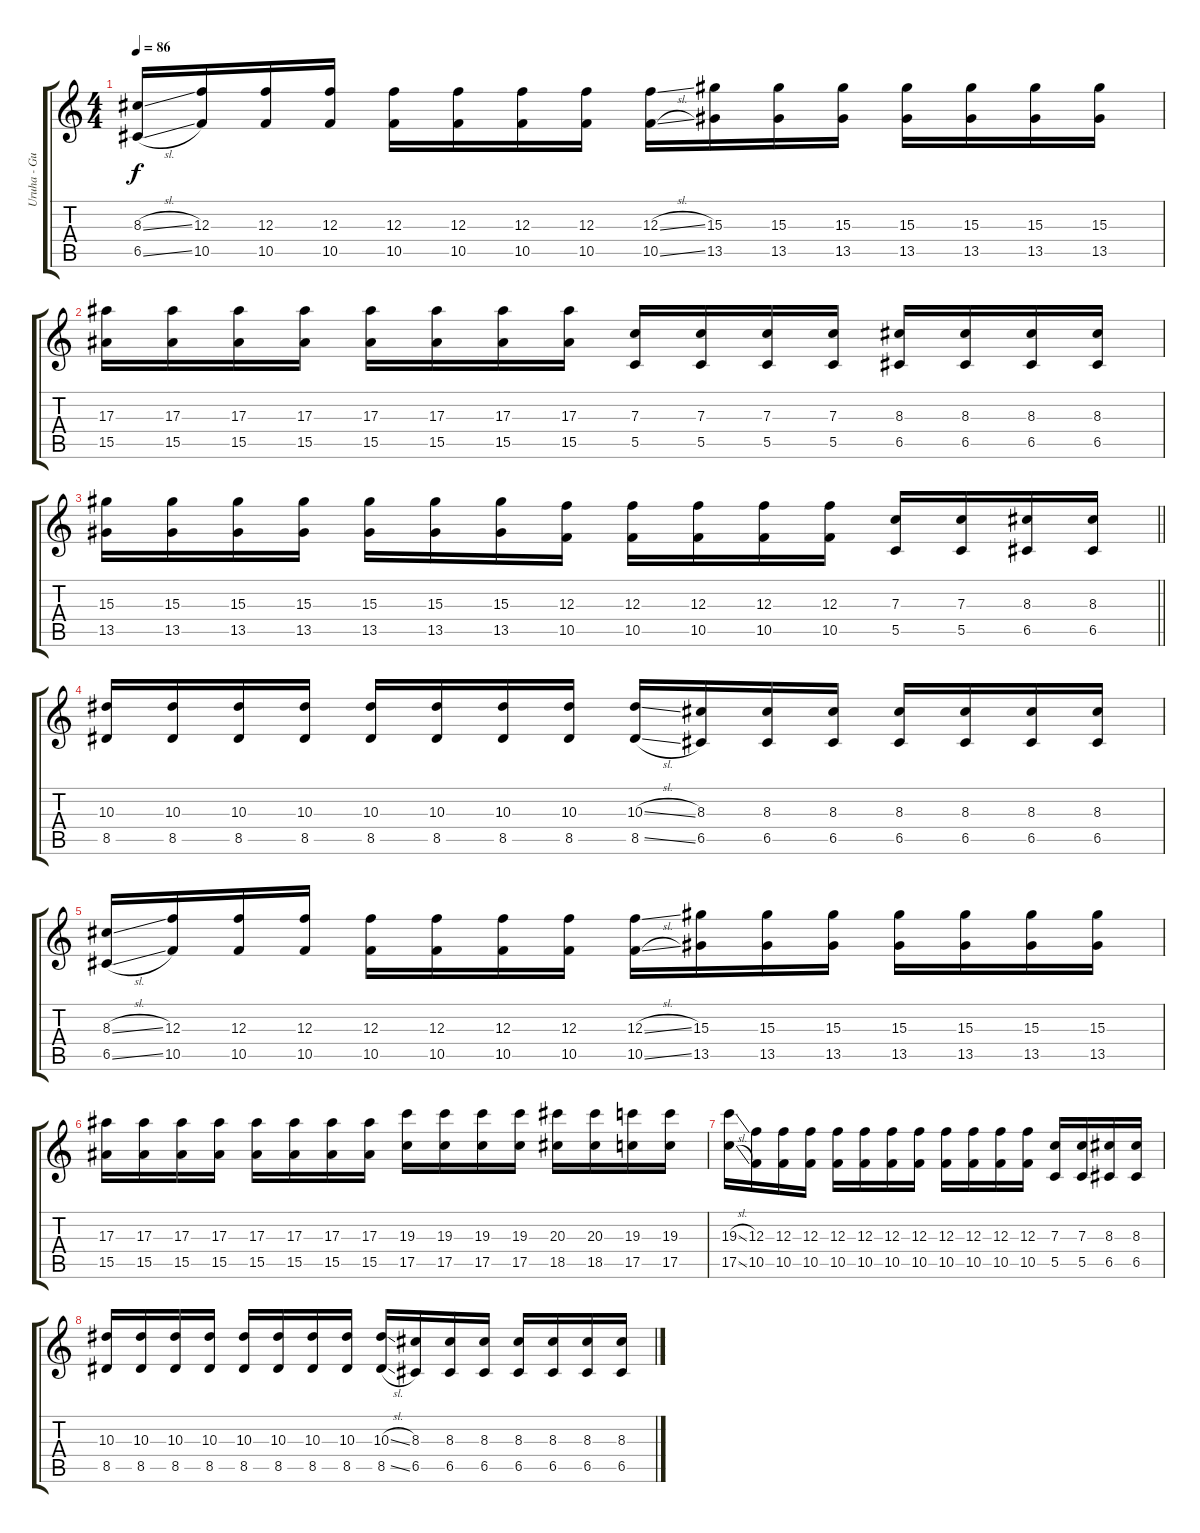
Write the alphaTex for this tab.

\track ("Uruha - Guitar 1" "Uruha - Gu") {instrument overdrivenguitar}
\staff {score tabs}
\tuning (D4 A3 F3 C3 G2 D2) {hide}
\ts (4 4)
\tempo 86
\clef g2
\ks c
(8.3{sl} 6.5{sl}).16{dy f} (12.3 10.5).16 (12.3 10.5).16 (12.3 10.5).16 (12.3 10.5).16 (12.3 10.5).16 (12.3 10.5).16 (12.3 10.5).16 (12.3{sl} 10.5{sl}).16 (15.3 13.5).16 (15.3 13.5).16 (15.3 13.5).16 (15.3 13.5).16 (15.3 13.5).16 (15.3 13.5).16 (15.3 13.5).16 |
(17.3 15.5).16 (17.3 15.5).16 (17.3 15.5).16 (17.3 15.5).16 (17.3 15.5).16 (17.3 15.5).16 (17.3 15.5).16 (17.3 15.5).16 (7.3 5.5).16 (7.3 5.5).16 (7.3 5.5).16 (7.3 5.5).16 (8.3 6.5).16 (8.3 6.5).16 (8.3 6.5).16 (8.3 6.5).16 |
\barLineRight lightlight
(15.3 13.5).16 (15.3 13.5).16 (15.3 13.5).16 (15.3 13.5).16 (15.3 13.5).16 (15.3 13.5).16 (15.3 13.5).16 (12.3 10.5).16 (12.3 10.5).16 (12.3 10.5).16 (12.3 10.5).16 (12.3 10.5).16 (7.3 5.5).16 (7.3 5.5).16 (8.3 6.5).16 (8.3 6.5).16 |
\section ("" "")
(10.3 8.5).16 (10.3 8.5).16 (10.3 8.5).16 (10.3 8.5).16 (10.3 8.5).16 (10.3 8.5).16 (10.3 8.5).16 (10.3 8.5).16 (10.3{sl} 8.5{sl}).16 (8.3 6.5).16 (8.3 6.5).16 (8.3 6.5).16 (8.3 6.5).16 (8.3 6.5).16 (8.3 6.5).16 (8.3 6.5).16 |
(8.3{sl} 6.5{sl}).16 (12.3 10.5).16 (12.3 10.5).16 (12.3 10.5).16 (12.3 10.5).16 (12.3 10.5).16 (12.3 10.5).16 (12.3 10.5).16 (12.3{sl} 10.5{sl}).16 (15.3 13.5).16 (15.3 13.5).16 (15.3 13.5).16 (15.3 13.5).16 (15.3 13.5).16 (15.3 13.5).16 (15.3 13.5).16 |
(17.3 15.5).16 (17.3 15.5).16 (17.3 15.5).16 (17.3 15.5).16 (17.3 15.5).16 (17.3 15.5).16 (17.3 15.5).16 (17.3 15.5).16 (19.3 17.5).16 (19.3 17.5).16 (19.3 17.5).16 (19.3 17.5).16 (20.3 18.5).16 (20.3 18.5).16 (19.3 17.5).16 (19.3 17.5).16 |
(19.3{sl} 17.5{sl}).16 (12.3 10.5).16 (12.3 10.5).16 (12.3 10.5).16 (12.3 10.5).16 (12.3 10.5).16 (12.3 10.5).16 (12.3 10.5).16 (12.3 10.5).16 (12.3 10.5).16 (12.3 10.5).16 (12.3 10.5).16 (7.3 5.5).16 (7.3 5.5).16 (8.3 6.5).16 (8.3 6.5).16 |
(10.3 8.5).16 (10.3 8.5).16 (10.3 8.5).16 (10.3 8.5).16 (10.3 8.5).16 (10.3 8.5).16 (10.3 8.5).16 (10.3 8.5).16 (10.3{sl} 8.5{sl}).16 (8.3 6.5).16 (8.3 6.5).16 (8.3 6.5).16 (8.3 6.5).16 (8.3 6.5).16 (8.3 6.5).16 (8.3 6.5).16
